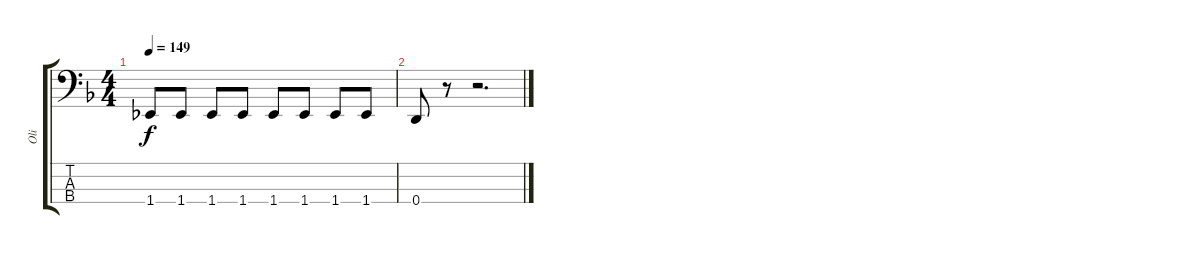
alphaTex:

\track ("Oli" "Oli") {instrument electricbasspick}
\staff {score tabs}
\tuning (G2 D2 A1 D1) {hide}
\ts (4 4)
\tempo 149
\clef f4
\ks dminor
1.4.8{dy f} 1.4.8 1.4.8 1.4.8 1.4.8 1.4.8 1.4.8 1.4.8 |
0.4.8 r.8 r.2{d}
